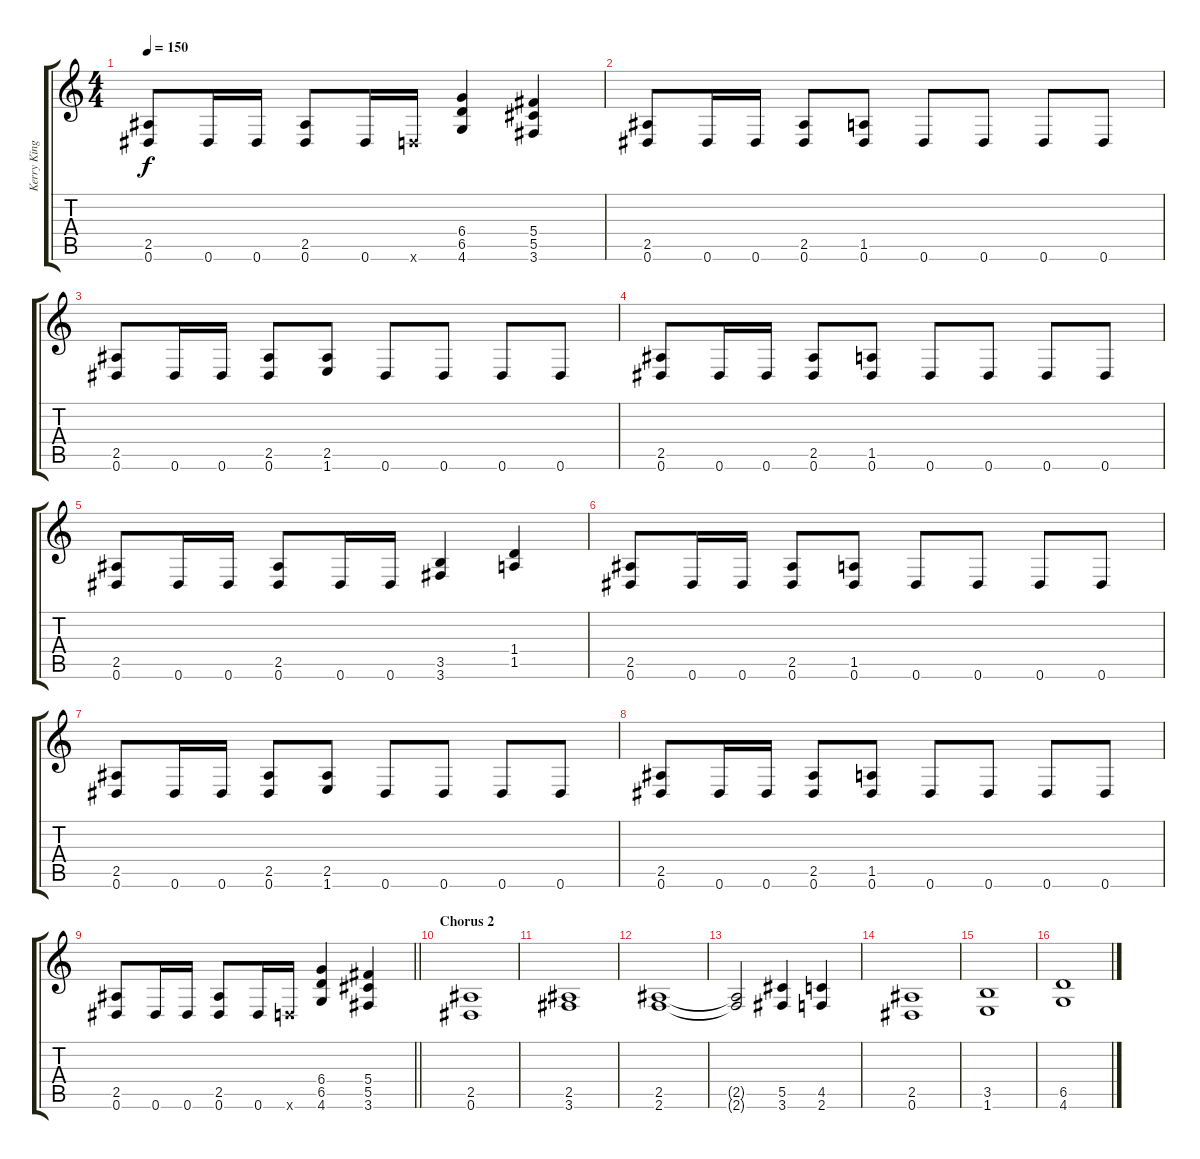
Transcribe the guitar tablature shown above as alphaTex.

\track ("Kerry King" "Kerry King") {instrument distortionguitar}
\staff {score tabs}
\tuning (Eb4 Bb3 Gb3 Db3 Ab2 Eb2) {hide}
\ts (4 4)
\tempo 150
\clef g2
\ks c
(2.5 0.6).8{dy f} 0.6.16 0.6.16 (2.5 0.6).8 0.6.16 -1.6{x}.16 (6.4 6.5 4.6).4 (5.4 5.5 3.6).4 |
(2.5 0.6).8 0.6.16 0.6.16 (2.5 0.6).8 (1.5 0.6).8 0.6.8 0.6.8 0.6.8 0.6.8 |
(2.5 0.6).8 0.6.16 0.6.16 (2.5 0.6).8 (2.5 1.6).8 0.6.8 0.6.8 0.6.8 0.6.8 |
(2.5 0.6).8 0.6.16 0.6.16 (2.5 0.6).8 (1.5 0.6).8 0.6.8 0.6.8 0.6.8 0.6.8 |
(2.5 0.6).8 0.6.16 0.6.16 (2.5 0.6).8 0.6.16 0.6.16 (3.5 3.6).4 (1.4 1.5).4 |
(2.5 0.6).8 0.6.16 0.6.16 (2.5 0.6).8 (1.5 0.6).8 0.6.8 0.6.8 0.6.8 0.6.8 |
(2.5 0.6).8 0.6.16 0.6.16 (2.5 0.6).8 (2.5 1.6).8 0.6.8 0.6.8 0.6.8 0.6.8 |
(2.5 0.6).8 0.6.16 0.6.16 (2.5 0.6).8 (1.5 0.6).8 0.6.8 0.6.8 0.6.8 0.6.8 |
\barLineRight lightlight
(2.5 0.6).8 0.6.16 0.6.16 (2.5 0.6).8 0.6.16 -1.6{x}.16 (6.4 6.5 4.6).4 (5.4 5.5 3.6).4 |
\section ("" "Chorus 2")
(2.5 0.6).1 |
(2.5 3.6).1 |
(2.5 2.6).1 |
(2.5{t} 2.6{t}).2 (5.5 3.6).4 (4.5 2.6).4 |
(2.5 0.6).1 |
(3.5 1.6).1 |
(6.5 4.6).1
